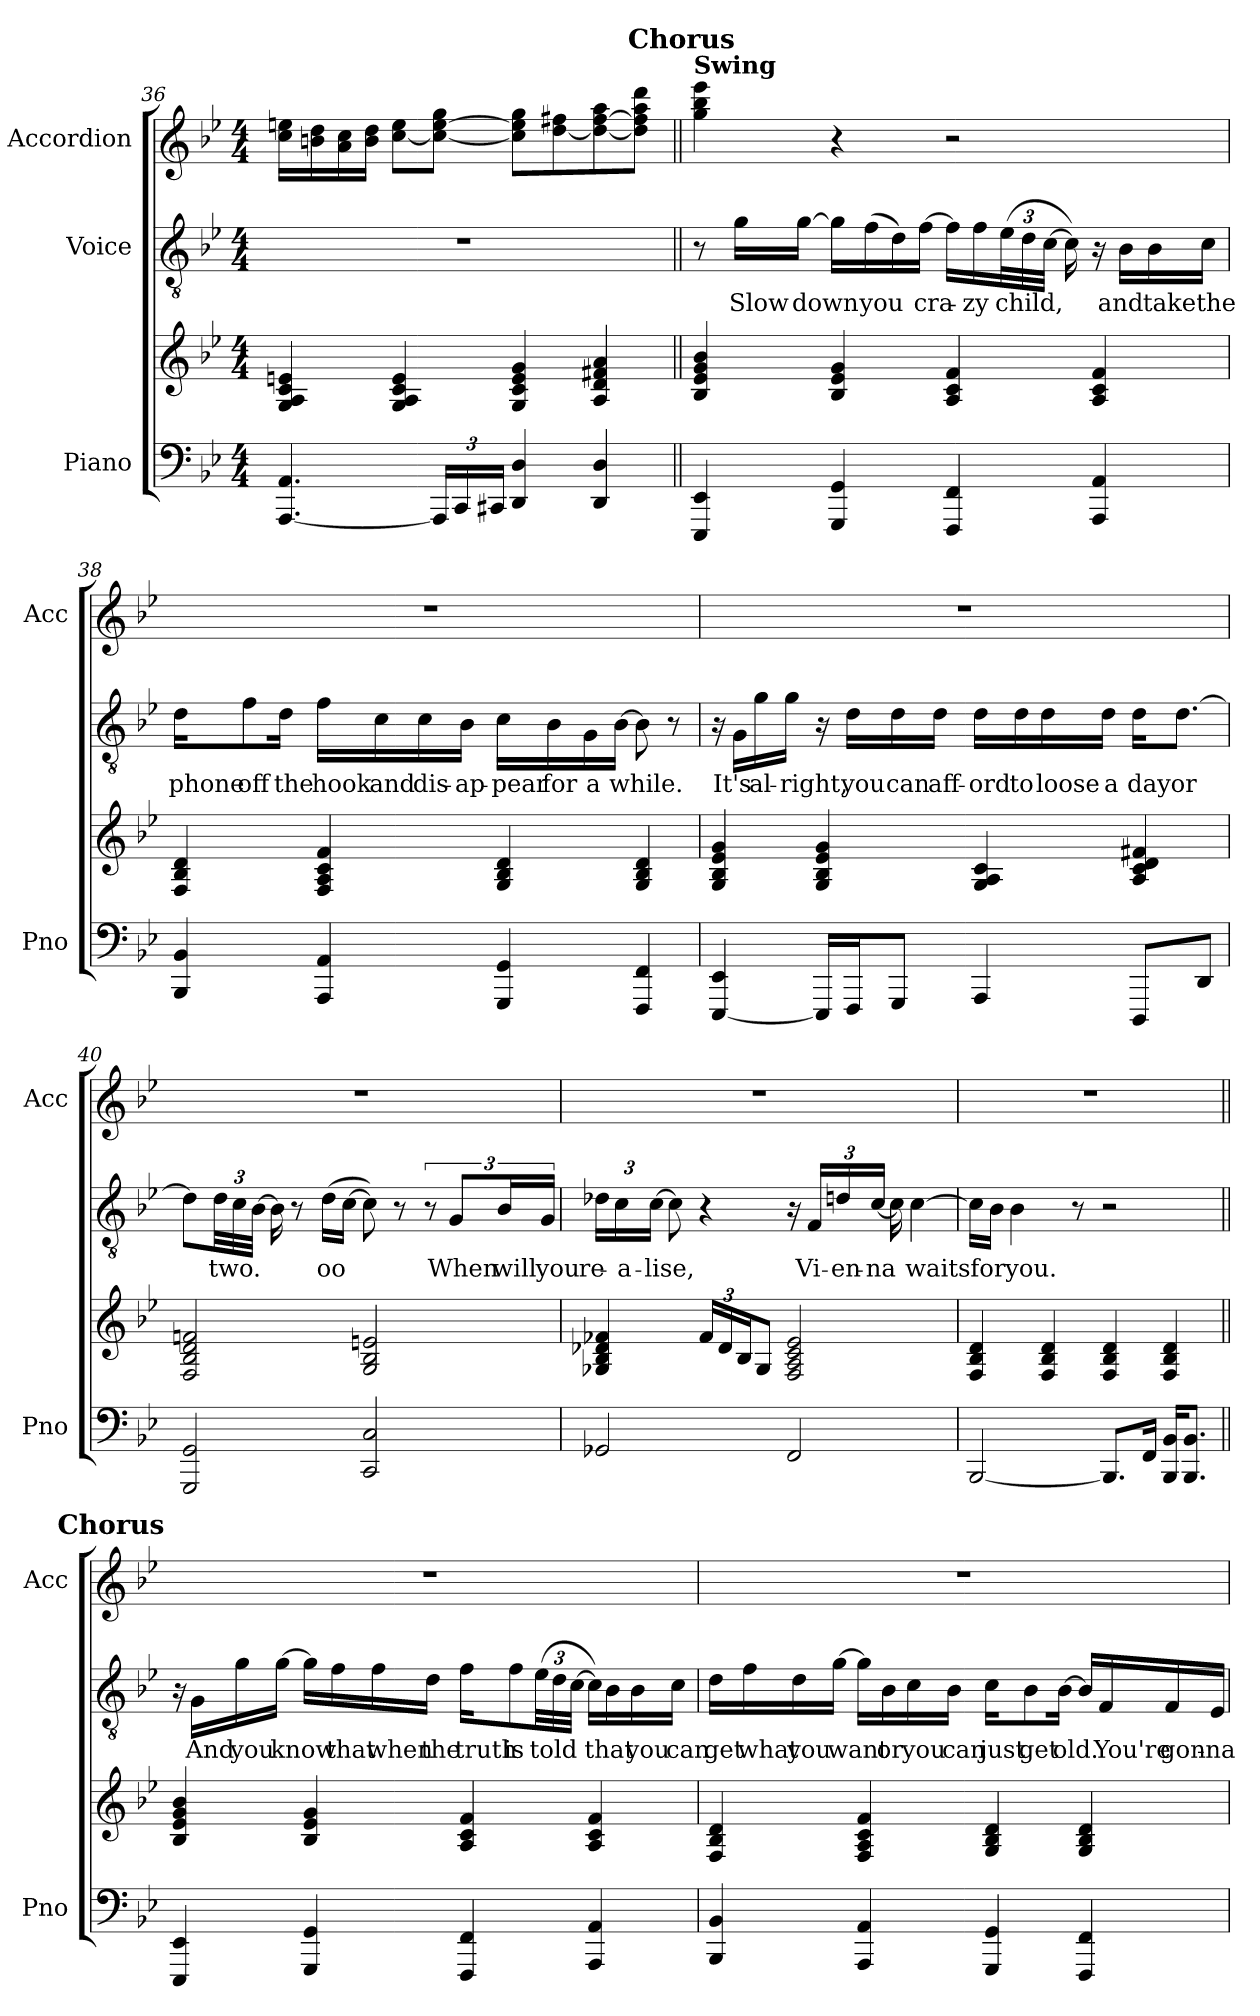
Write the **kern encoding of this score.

**kern	**kern	**kern	**text	**kern
*part3	*part3	*part2	*part2	*part1
*staff4	*staff3	*staff2	*staff2	*staff1
*I"Piano	*	*I"Voice	*	*I"Accordion
*I'Pno	*	*	*	*I'Acc
*clefF4	*clefG2	*clefGv2	*	*clefG2
*k[b-e-]	*k[b-e-]	*k[b-e-]	*	*k[b-e-]
*M4/4	*M4/4	*M4/4	*	*M4/4
=36	=36	=36	=36	=36
[4.AAA/ 4.AA/	4G/ 4A/ 4c/ 4en/	1r	.	16cc\ 16een\LL
.	.	.	.	16bn\ 16dd\
.	.	.	.	16a\ 16cc\
.	.	.	.	16b\ 16dd\JJ
.	4G/ 4A/ 4c/ 4e/	.	.	[8cc\ 8ee\L
*Xbrackettup	*	*	*	*
24AAA/LL]	.	.	.	8cc\_ [8ee\ 8gg\J
24CC/	.	.	.	.
24CC#X/JJ	.	.	.	.
4DD/ 4D/	4G/ 4c/ 4e/ 4g/	.	.	8cc\] 8ee\] 8gg\L
.	.	.	.	[8dd\ 8ff#X\
4DD/ 4D/	4A/ 4d/ 4f#X/ 4a/	.	.	8dd\_ [8ff#\ 8aa\
.	.	.	.	8dd\] 8ff#\] 8aa\ 8ddd\J
!!LO:LB:g=z
!!LO:REH:place=s1:a:B:enc=none:t=Chorus
=37||	=37||	=37||	=37||	=37||
!	!	!	!	!LO:TX:a:B:t=Swing
4EEE-/ 4EE-/	4B-/ 4e-/ 4g/ 4b-/	8r	.	4gg\ 4bb-\ 4eee-\
!	!	!	!LO:LY:b	!
.	.	16g\LL	Slow	.
!	!	!	!LO:LY:b	!
.	.	[16g\JJ	down	.
4GGG/ 4GG/	4B-/ 4e-/ 4g/	16g\LL]	.	4r
!	!	!	!LO:LY:b	!
.	.	(>16f\	you	.
.	.	16d\)	.	.
!	!	!	!LO:LY:b	!
.	.	[16f\JJ	cra-	.
4FFF/ 4FF/	4A/ 4c/ 4f/	16f\LL]	.	2r
!	!	!	!LO:LY:b	!
.	.	16f\	-zy	.
*	*	*Xbrackettup	*	*
!	!	!	!LO:LY:b	!
.	.	(>48e-\L	child,	.
.	.	48d\	.	.
.	.	[48c\JJJ	.	.
.	.	16c\])	.	.
4AAA/ 4AA/	4A/ 4c/ 4f/	16r	.	.
!	!	!	!LO:LY:b	!
.	.	16B-\LL	and	.
!	!	!	!LO:LY:b	!
.	.	16B-\	take	.
!	!	!	!LO:LY:b	!
.	.	16c\JJ	the	.
=38	=38	=38	=38	=38
!	!	!	!LO:LY:b	!
4BBB-/ 4BB-/	4F/ 4B-/ 4d/	16d\KL	phone	1r
!	!	!	!LO:LY:b	!
.	.	8f\	off	.
!	!	!	!LO:LY:b	!
.	.	16d\Jk	the	.
!	!	!	!LO:LY:b	!
4AAA/ 4AA/	4F/ 4A/ 4c/ 4f/	16f\LL	hook	.
!	!	!	!LO:LY:b	!
.	.	16c\	and	.
!	!	!	!LO:LY:b	!
.	.	16c\	dis-	.
!	!	!	!LO:LY:b	!
.	.	16B-\JJ	-ap-	.
!	!	!	!LO:LY:b	!
4GGG/ 4GG/	4G/ 4B-/ 4d/	16c\LL	-pear	.
!	!	!	!LO:LY:b	!
.	.	16B-\	for	.
!	!	!	!LO:LY:b	!
.	.	16G\	a	.
!	!	!	!LO:LY:b	!
.	.	[16B-\JJ	while.	.
4FFF/ 4FF/	4G/ 4B-/ 4d/	8B-\]	.	.
.	.	8r	.	.
!!LO:LB:g=z
=39	=39	=39	=39	=39
[4EEE-/ 4EE-/	4G/ 4B-/ 4e-/ 4g/	16r	.	1r
!	!	!	!LO:LY:b	!
.	.	16G\LL	It's	.
!	!	!	!LO:LY:b	!
.	.	16g\	al-	.
!	!	!	!LO:LY:b	!
.	.	16g\JJ	-right,	.
16EEE-/LL]	4G/ 4B-/ 4e-/ 4g/	16r	.	.
!	!	!	!LO:LY:b	!
16FFF/J	.	16d\LL	you	.
!	!	!	!LO:LY:b	!
8GGG/J	.	16d\	can	.
!	!	!	!LO:LY:b	!
.	.	16d\JJ	aff-	.
!	!	!	!LO:LY:b	!
4AAA/	4G/ 4A/ 4c/	16d\LL	-ord	.
!	!	!	!LO:LY:b	!
.	.	16d\	to	.
!	!	!	!LO:LY:b	!
.	.	16d\	loose	.
!	!	!	!LO:LY:b	!
.	.	16d\JJ	a	.
!	!	!	!LO:LY:b	!
8DDD/L	4A/ 4c/ 4d/ 4f#X/	16d\KL	day	.
!	!	!	!LO:LY:b	!
.	.	[8.d\J	or	.
8DD/J	.	.	.	.
=40	=40	=40	=40	=40
2GGG/ 2GG/	2F/ 2B-/ 2d/ 2fni/	8d\L]	.	1r
!	!	!	!LO:LY:b	!
.	.	48d\LL	two.	.
.	.	48c\	.	.
.	.	[48B-\JJJ	.	.
.	.	16B-\]	.	.
.	.	8r	.	.
!	!	!	!LO:LY:b	!
.	.	(>16d\LL	oo	.
.	.	[16c\JJ	.	.
2CC/ 2C/	2G/ 2B-/ 2en/	8c\])	.	.
.	.	8r	.	.
*	*	*brackettup	*	*
.	.	12r	.	.
!	!	!	!LO:LY:b	!
.	.	12G/L	When	.
!	!	!	!LO:LY:b	!
.	.	24B-/L	will	.
!	!	!	!LO:LY:b	!
.	.	24G/JJ	you	.
!!LO:LB:g=z
=41	=41	=41	=41	=41
*	*	*Xbrackettup	*	*
!	!	!	!LO:LY:b	!
2GG-X/	4G-X/ 4B-/ 4d-X/ 4f-X/	24d-X\LL	re-	1r
!	!	!	!LO:LY:b	!
.	.	24c\	-a-	.
!	!	!	!LO:LY:b	!
.	.	[24c\JJ	-lise,	.
.	.	8c\]	.	.
*	*Xbrackettup	*	*	*
.	24f-/LL	4r	.	.
.	24d-/	.	.	.
.	24B-/J	.	.	.
.	8G-/J	.	.	.
2FF/	2F/ 2A/ 2c/ 2e-/	16r	.	.
!	!	!	!LO:LY:b	!
.	.	24F/LL	Vi-	.
!	!	!	!LO:LY:b	!
.	.	24dn/	-en-	.
!	!	!	!LO:LY:b	!
.	.	[24c/JJ	-na	.
.	.	16c\]	.	.
!	!	!	!LO:LY:b	!
.	.	[4c\	waits	.
=42	=42	=42	=42	=42
[2BBB-/	4F/ 4B-/ 4d/	16c\LL]	.	1r
!	!	!	!LO:LY:b	!
.	.	16B-\JJ	for	.
!	!	!	!LO:LY:b	!
.	.	4B-\	you.	.
.	4F/ 4B-/ 4d/	.	.	.
.	.	8r	.	.
8.BBB-/L]	4F/ 4B-/ 4d/	2r	.	.
16FF/Jk	.	.	.	.
16BBB-/ 16BB-/KL	4F/ 4B-/ 4d/	.	.	.
8.BBB-/ 8.BB-/J	.	.	.	.
!!LO:PB:g=z
!!LO:REH:place=s1:a:B:enc=none:t=Chorus
=43||	=43||	=43||	=43||	=43||
4EEE-/ 4EE-/	4B-/ 4e-/ 4g/ 4b-/	16r	.	1r
!	!	!	!LO:LY:b	!
.	.	16G\LL	And	.
!	!	!	!LO:LY:b	!
.	.	16g\	you	.
!	!	!	!LO:LY:b	!
.	.	[16g\JJ	know	.
4GGG/ 4GG/	4B-/ 4e-/ 4g/	16g\LL]	.	.
!	!	!	!LO:LY:b	!
.	.	16f\	that	.
!	!	!	!LO:LY:b	!
.	.	16f\	when	.
!	!	!	!LO:LY:b	!
.	.	16d\JJ	the	.
!	!	!	!LO:LY:b	!
4FFF/ 4FF/	4A/ 4c/ 4f/	16f\KL	truth	.
!	!	!	!LO:LY:b	!
.	.	8f\	is	.
!	!	!	!LO:LY:b	!
.	.	(>48e-\LL	told	.
.	.	48d\	.	.
.	.	[48c\JJJ	.	.
4AAA/ 4AA/	4A/ 4c/ 4f/	16c\LL])	.	.
!	!	!	!LO:LY:b	!
.	.	16B-\	that	.
!	!	!	!LO:LY:b	!
.	.	16B-\	you	.
!	!	!	!LO:LY:b	!
.	.	16c\JJ	can	.
=44	=44	=44	=44	=44
!	!	!	!LO:LY:b	!
4BBB-/ 4BB-/	4F/ 4B-/ 4d/	16d\LL	get	1r
!	!	!	!LO:LY:b	!
.	.	16f\	what	.
!	!	!	!LO:LY:b	!
.	.	16d\	you	.
!	!	!	!LO:LY:b	!
.	.	[16g\JJ	want	.
4AAA/ 4AA/	4F/ 4A/ 4c/ 4f/	16g\LL]	.	.
!	!	!	!LO:LY:b	!
.	.	16B-\	or	.
!	!	!	!LO:LY:b	!
.	.	16c\	you	.
!	!	!	!LO:LY:b	!
.	.	16B-\JJ	can	.
!	!	!	!LO:LY:b	!
4GGG/ 4GG/	4G/ 4B-/ 4d/	16c\KL	just	.
!	!	!	!LO:LY:b	!
.	.	8B-\	get	.
!	!	!	!LO:LY:b	!
.	.	[16B-\Jk	old.	.
4FFF/ 4FF/	4G/ 4B-/ 4d/	16B-/LL]	.	.
!	!	!	!LO:LY:b	!
.	.	16F/	You're	.
!	!	!	!LO:LY:b	!
.	.	16F/	gon-	.
!	!	!	!LO:LY:b	!
.	.	16E-/JJ	-na	.
=	=	=	=	=
*-	*-	*-	*-	*-
